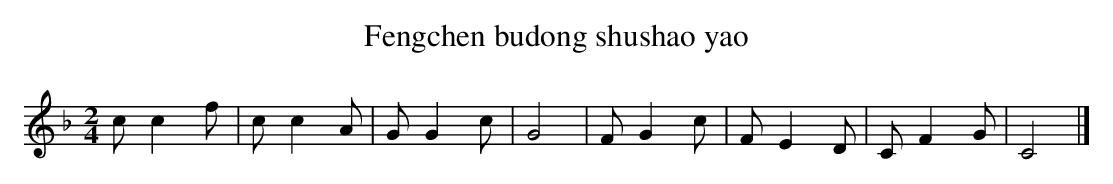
X:1
T: Fengchen budong shushao yao
L: 1/8
M: 2/4
K: F
cc2f [I:setbarnb 1]|
cc2A |
GG2c |
G4 |
FG2c |
FE2D |
CF2G |
C4 |]
